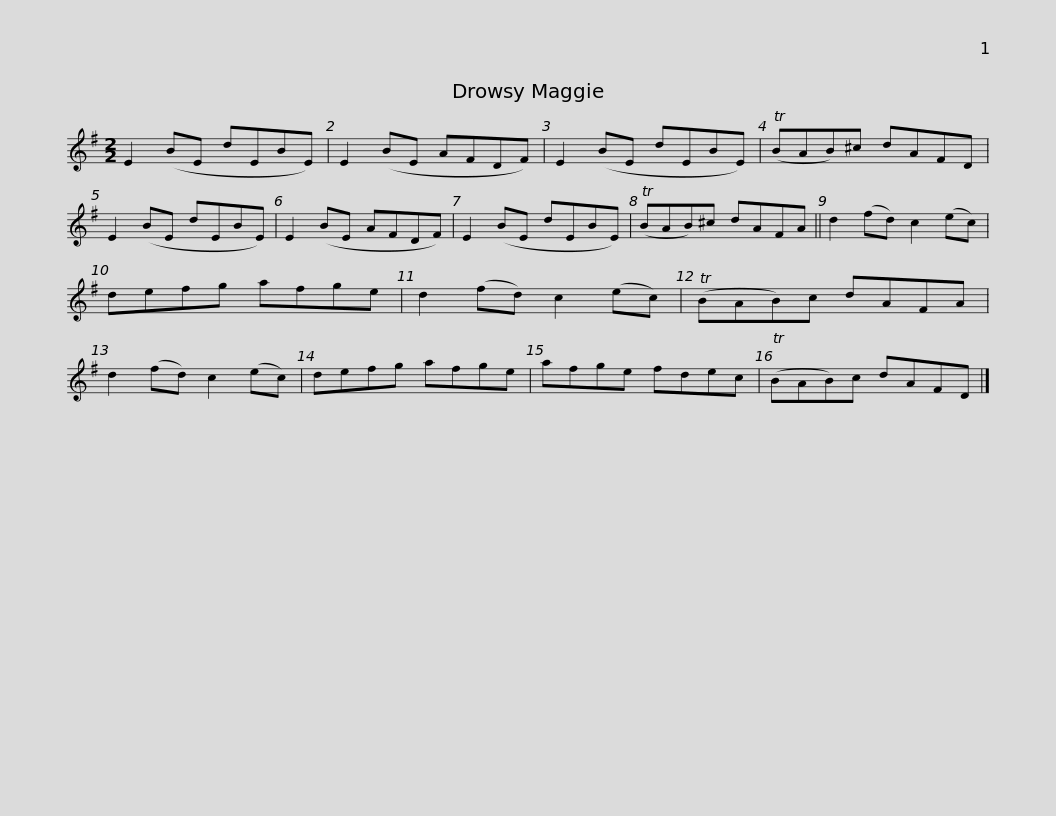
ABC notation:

X:1
L:1/8
M:2/2
I:linebreak $
K:Emin
V:1 treble
V:1
 E2 (BE dEBE) | E2 (BE AFDF) | E2 (BE dEBE) | (TBAB)^c dAFD | E2 (BE dEBE) | %5
 E2 (BE AFDF) |$ E2 (BE dEBE) | (TBAB)^c dAFA || d2 (fd) c2 (ec) | defg afge | %10
 d2 (fd) c2 (ec) | (TBAB)c dAFA |$ d2 (fd) c2 (ec) | defg afge | afge fdec | %15
 (TBAB)c dAFD |] %16
